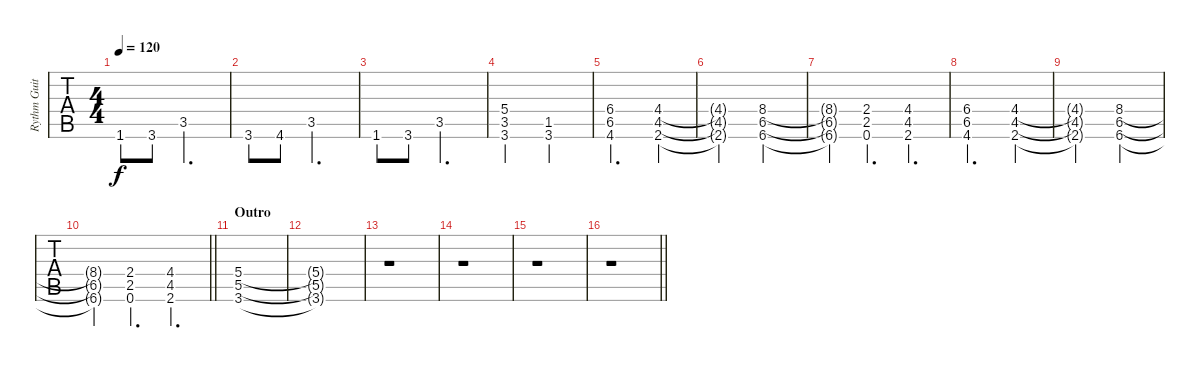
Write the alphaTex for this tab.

\track ("Rythm Guitar (Jose A. Garrido)" "Rythm Guit") {instrument distortionguitar}
\staff {tabs}
\tuning (Eb4 Bb3 Gb3 Db3 Ab2 Eb2) {hide}
\ts (4 4)
\tempo 120
\clef g2
\ks c
1.6.8{dy f} 3.6.8 3.5.2{d} |
3.6.8 4.6.8 3.5.2{d} |
1.6.8 3.6.8 3.5.2{d} |
(5.4 3.5 3.6).2 (1.5 3.6).2 |
(6.4 6.5 4.6).2{d} (4.4 4.5 2.6).4 |
(4.4{t} 4.5{t} 2.6{t}).2 (8.4 6.5 6.6).2 |
(8.4{t} 6.5{t} 6.6{t}).4 (2.4 2.5 0.6).4{d} (4.4 4.5 2.6).4{d} |
(6.4 6.5 4.6).2{d} (4.4 4.5 2.6).4 |
(4.4{t} 4.5{t} 2.6{t}).2 (8.4 6.5 6.6).2 |
\barLineRight lightlight
(8.4{t} 6.5{t} 6.6{t}).4 (2.4 2.5 0.6).4{d} (4.4 4.5 2.6).4{d} |
\section ("" "Outro")
(5.4 5.5 3.6).1{volume 0} |
(5.4{t} 5.5{t} 3.6{t}).1 |
r.1 |
r.1 |
r.1 |
\barLineRight lightlight
r.1
